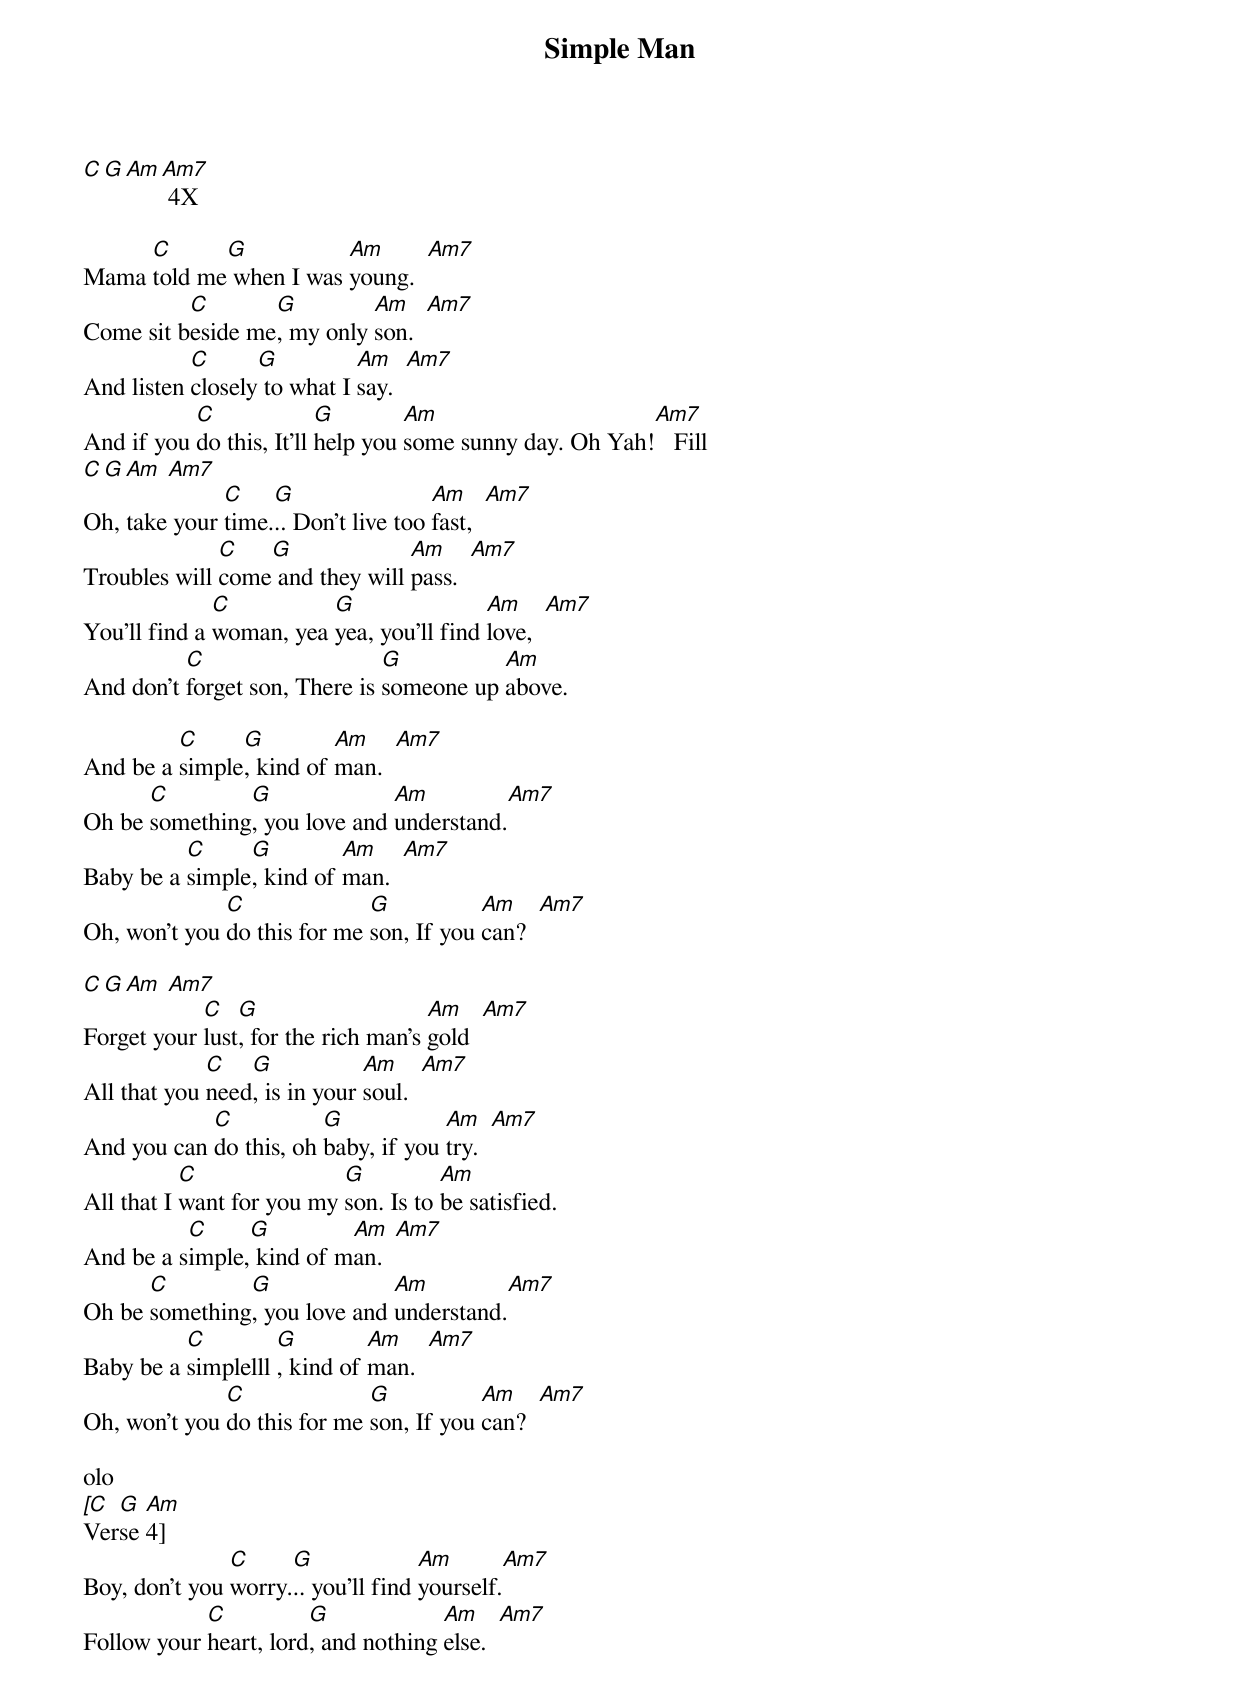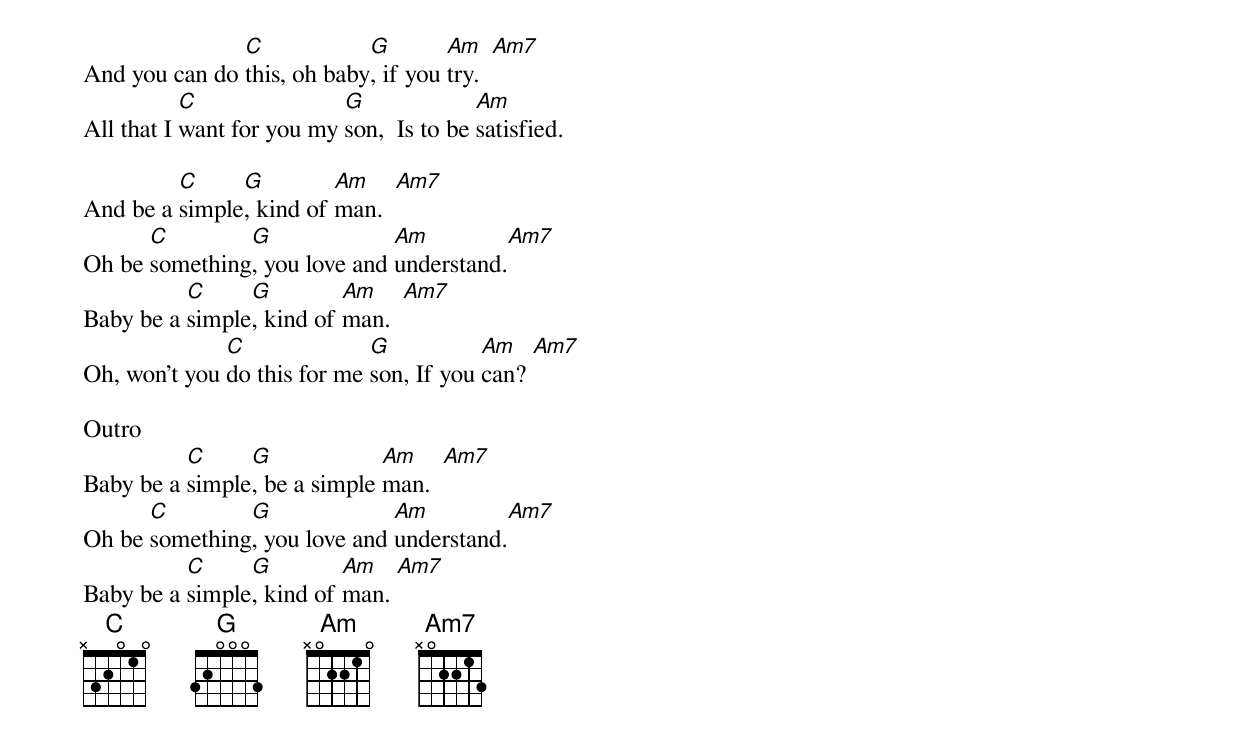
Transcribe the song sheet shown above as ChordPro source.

{title:Simple Man}
[C][G][Am][Am7] 4X

Mama [C]told me[G] when I was [Am]young.  [Am7]
Come sit b[C]eside me[G], my only [Am]son.  [Am7]
And listen [C]closely[G] to what I [Am]say.  [Am7]
And if you [C]do this, It'll [G]help you [Am]some sunny day. Oh Yah![Am7]   Fill
[C][G][Am] [Am7]
Oh, take your [C]time.[G].. Don't live too [Am]fast,  [Am7]
Troubles will [C]come[G] and they will [Am]pass.  [Am7]
You'll find a [C]woman, yea [G]yea, you'll find [Am]love,  [Am7]
And don't [C]forget son, There is [G]someone up [Am]above.

And be a [C]simple[G], kind of [Am]man.  [Am7]
Oh be [C]something[G], you love and [Am]understand.[Am7]
Baby be a [C]simple[G], kind of [Am]man.  [Am7]
Oh, won't you [C]do this for me [G]son, If you [Am]can?  [Am7]

[C][G][Am] [Am7]
Forget your [C]lust[G], for the rich man's [Am]gold  [Am7]
All that you [C]need[G], is in your [Am]soul.  [Am7]
And you can [C]do this, oh [G]baby, if you [Am]try.  [Am7]
All that I [C]want for you my [G]son. Is to [Am]be satisfied.
And be a s[C]imple,[G] kind of m[Am]an.  [Am7]
Oh be [C]something[G], you love and [Am]understand.[Am7]
Baby be a [C]simplelll [G], kind of [Am]man.  [Am7]
Oh, won't you [C]do this for me [G]son, If you [Am]can?  [Am7]

olo
[[C]Ver[G]se [Am]4]
Boy, don't you [C]worry.[G].. you'll find [Am]yourself.[Am7]
Follow your [C]heart, lord[G], and nothing [Am]else.  [Am7]
And you can do [C]this, oh baby[G], if you [Am]try.  [Am7]
All that I [C]want for you my [G]son,  Is to be [Am]satisfied.

And be a [C]simple[G], kind of [Am]man.  [Am7]
Oh be [C]something[G], you love and [Am]understand.[Am7]
Baby be a [C]simple[G], kind of [Am]man.  [Am7]
Oh, won't you [C]do this for me [G]son, If you [Am]can? [Am7]

Outro
Baby be a [C]simple[G], be a simple [Am]man.  [Am7]
Oh be [C]something[G], you love and [Am]understand.[Am7]
Baby be a [C]simple[G], kind of [Am]man. [Am7]
